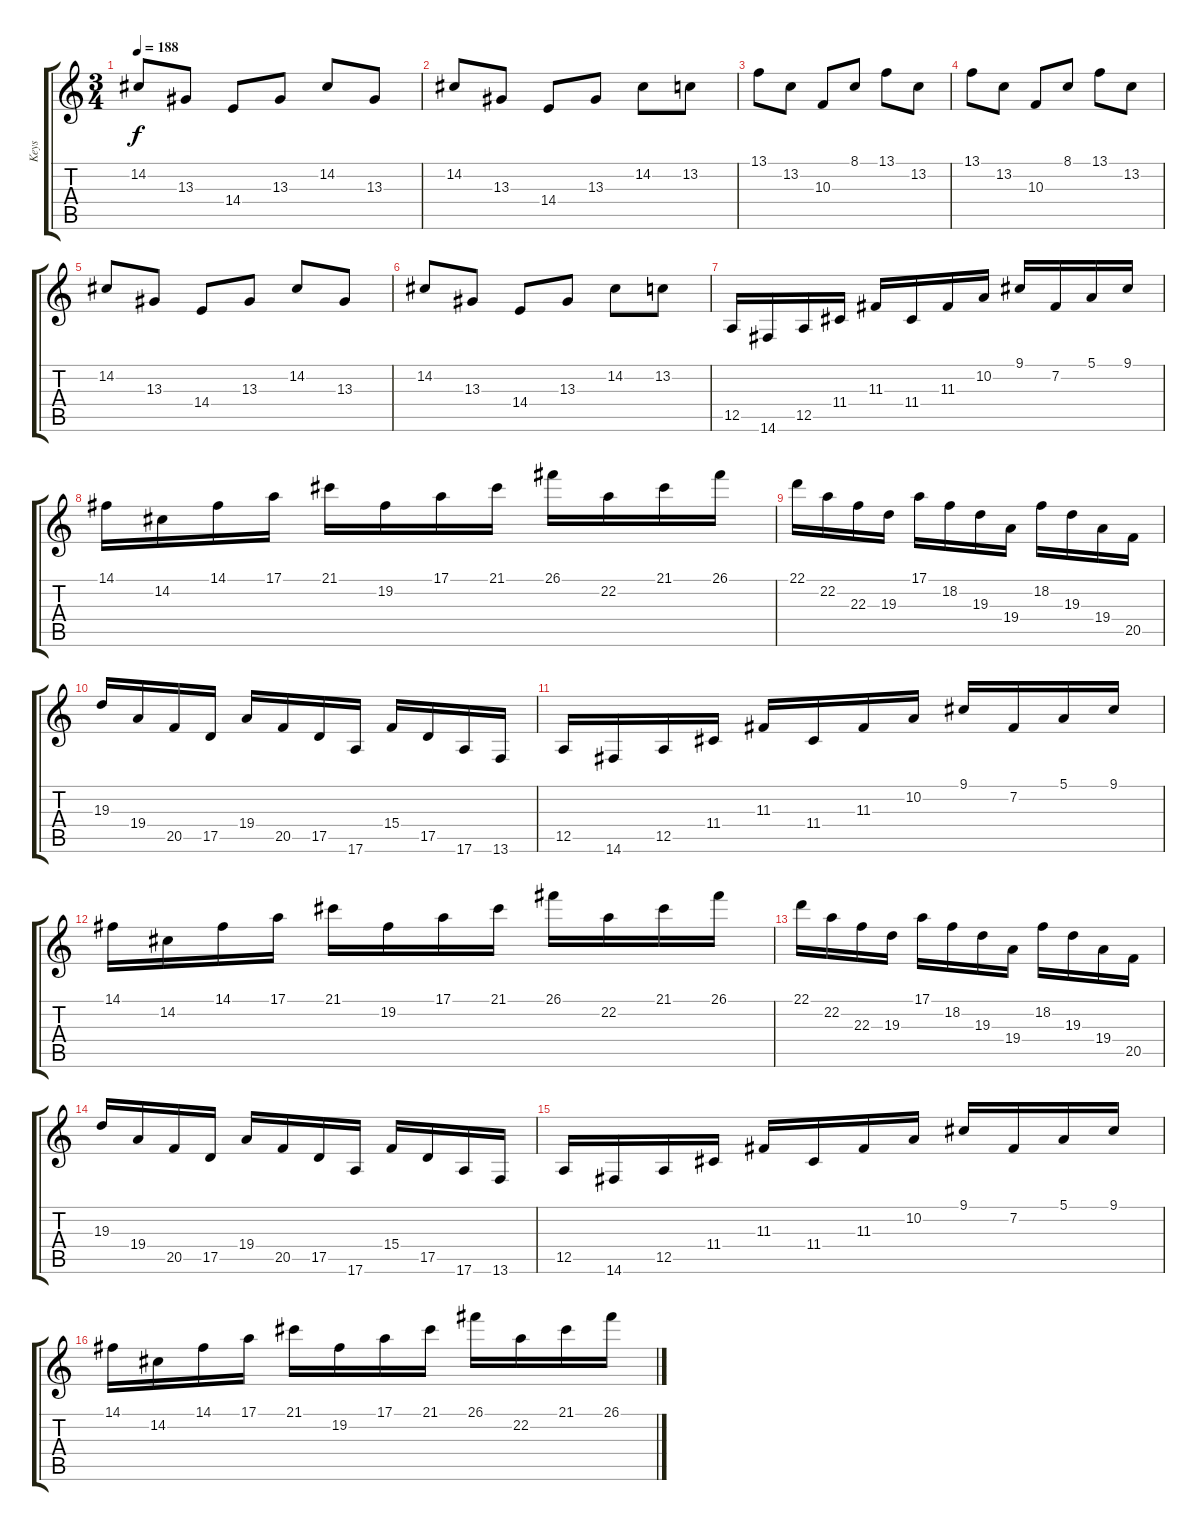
\track ("Keys" "Keys") {instrument fx8scifi}
\staff {score tabs}
\tuning (E4 B3 G3 D3 A2 E2) {hide}
\ts (3 4)
\tempo 188
\clef g2
\ks c
14.2.8{dy f} 13.3.8 14.4.8 13.3.8 14.2.8 13.3.8 |
14.2.8 13.3.8 14.4.8 13.3.8 14.2.8 13.2.8 |
13.1.8 13.2.8 10.3.8 8.1.8 13.1.8 13.2.8 |
13.1.8 13.2.8 10.3.8 8.1.8 13.1.8 13.2.8 |
14.2.8 13.3.8 14.4.8 13.3.8 14.2.8 13.3.8 |
14.2.8 13.3.8 14.4.8 13.3.8 14.2.8 13.2.8 |
12.5.16{volume 14 instrument acousticgrandpiano} 14.6.16 12.5.16 11.4.16 11.3.16 11.4.16 11.3.16 10.2.16 9.1.16 7.2.16 5.1.16 9.1.16 |
14.1.16 14.2.16 14.1.16 17.1.16 21.1.16 19.2.16 17.1.16 21.1.16 26.1.16 22.2.16 21.1.16 26.1.16 |
22.1.16 22.2.16 22.3.16 19.3.16 17.1.16 18.2.16 19.3.16 19.4.16 18.2.16 19.3.16 19.4.16 20.5.16 |
19.3.16 19.4.16 20.5.16 17.5.16 19.4.16 20.5.16 17.5.16 17.6.16 15.4.16 17.5.16 17.6.16 13.6.16 |
12.5.16 14.6.16 12.5.16 11.4.16 11.3.16 11.4.16 11.3.16 10.2.16 9.1.16 7.2.16 5.1.16 9.1.16 |
14.1.16 14.2.16 14.1.16 17.1.16 21.1.16 19.2.16 17.1.16 21.1.16 26.1.16 22.2.16 21.1.16 26.1.16 |
22.1.16 22.2.16 22.3.16 19.3.16 17.1.16 18.2.16 19.3.16 19.4.16 18.2.16 19.3.16 19.4.16 20.5.16 |
19.3.16 19.4.16 20.5.16 17.5.16 19.4.16 20.5.16 17.5.16 17.6.16 15.4.16 17.5.16 17.6.16 13.6.16 |
12.5.16 14.6.16 12.5.16 11.4.16 11.3.16 11.4.16 11.3.16 10.2.16 9.1.16 7.2.16 5.1.16 9.1.16 |
14.1.16 14.2.16 14.1.16 17.1.16 21.1.16 19.2.16 17.1.16 21.1.16 26.1.16 22.2.16 21.1.16 26.1.16
